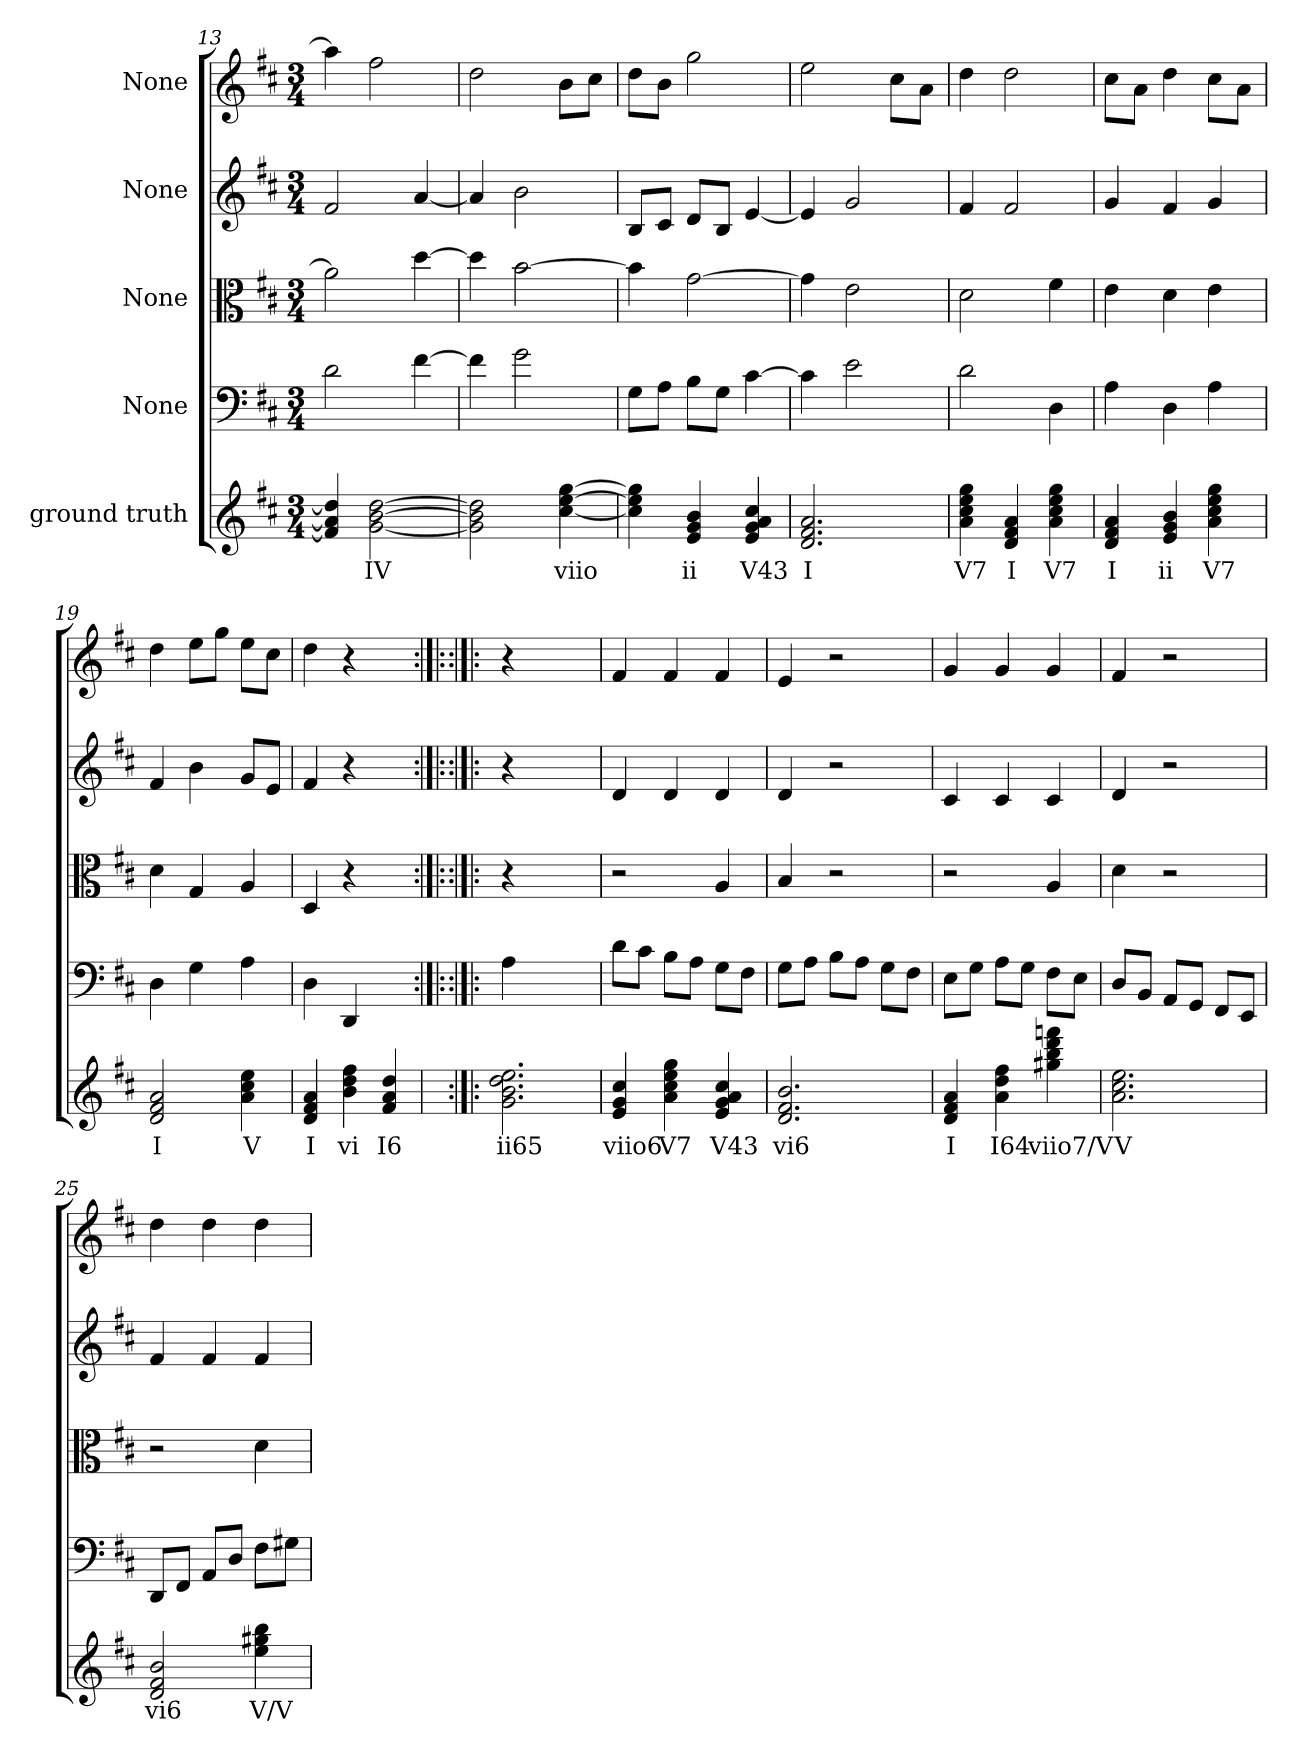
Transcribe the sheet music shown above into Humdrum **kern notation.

**kern	**text	**kern	**kern	**kern	**kern
*part5	*part5	*part4	*part3	*part2	*part1
*staff5	*staff5	*staff4	*staff3	*staff2	*staff1
*I"ground truth	*	*I"None	*I"None	*I"None	*I"None
*	*	*clefF4	*clefC3	*clefG2	*clefG2
*k[f#c#]	*	*k[f#c#]	*k[f#c#]	*k[f#c#]	*k[f#c#]
*M3/4	*	*M3/4	*M3/4	*M3/4	*M3/4
=13	=13	=13	=13	=13	=13
4f#] 4a] 4dd]	.	2d\	2a\]	2f#/	4aa\]
[2g [2b [2dd	IV	.	.	.	2ff#\
.	.	[4f#\	[4dd\	[4a/	.
=14	=14	=14	=14	=14	=14
2g] 2b] 2dd]	.	4f#\]	4dd\]	4a/]	2dd\
.	.	2g\	[2b\	2b\	.
[4cc# [4ee [4gg	viio	.	.	.	8b\L
.	.	.	.	.	8cc#\J
=15	=15	=15	=15	=15	=15
4cc#] 4ee] 4gg]	.	8G\L	4b\]	8B/L	8dd\L
.	.	8A\J	.	8c#/J	8b\J
4e 4g 4b	ii	8B\L	[2g\	8d/L	2gg\
.	.	8G\J	.	8B/J	.
4e 4g 4a 4cc#	V43	[4c#\	.	[4e/	.
=16	=16	=16	=16	=16	=16
2.d 2.f# 2.a	I	4c#\]	4g\]	4e/]	2ee\
.	.	2e\	2e\	2g/	.
.	.	.	.	.	8cc#\L
.	.	.	.	.	8a\J
!!LO:LB:g=z
=17	=17	=17	=17	=17	=17
4a 4cc# 4ee 4gg	V7	2d\	2d\	4f#/	4dd\
4d 4f# 4a	I	.	.	2f#/	2dd\
4a 4cc# 4ee 4gg	V7	4D\	4f#\	.	.
=18	=18	=18	=18	=18	=18
4d 4f# 4a	I	4A\	4e\	4g/	8cc#\L
.	.	.	.	.	8a\J
4e 4g 4b	ii	4D\	4d\	4f#/	4dd\
4a 4cc# 4ee 4gg	V7	4A\	4e\	4g/	8cc#\L
.	.	.	.	.	8a\J
=19	=19	=19	=19	=19	=19
2d 2f# 2a	I	4D\	4d\	4f#/	4dd\
.	.	4G\	4G/	4b\	8ee\L
.	.	.	.	.	8gg\J
4a 4cc# 4ee	V	4A\	4A/	8g/L	8ee\L
.	.	.	.	8e/J	8cc#\J
=20	=20	=20	=20	=20	=20
4d 4f# 4a	I	4D\	4D/	4f#/	4dd\
4b 4dd 4ff#	vi	4DD/	4r	4r	4r
4f# 4a 4dd	I6	4ryy	4ryy	4ryy	4ryy
=20X202	=20X202:|!|:	=20X202:|!|:	=20X202:|!|:	=20X202:|!|:	=20X202:|!|:
2.g 2.b 2.dd 2.ee	ii65	4A\	4r	4r	4r
.	.	2ryy	2ryy	2ryy	2ryy
=21	=21	=21	=21	=21	=21
4e 4g 4cc#	viio6	8d\L	2r	4d/	4f#/
.	.	8c#\J	.	.	.
4a 4cc# 4ee 4gg	V7	8B\L	.	4d/	4f#/
.	.	8A\J	.	.	.
4e 4g 4a 4cc#	V43	8G\L	4A/	4d/	4f#/
.	.	8F#\J	.	.	.
=22	=22	=22	=22	=22	=22
2.d 2.f# 2.b	vi6	8G\L	4B/	4d/	4e/
.	.	8A\J	.	.	.
.	.	8B\L	2r	2r	2r
.	.	8A\J	.	.	.
.	.	8G\L	.	.	.
.	.	8F#\J	.	.	.
=23	=23	=23	=23	=23	=23
4d 4f# 4a	I	8E\L	2r	4c#/	4g/
.	.	8G\J	.	.	.
4a 4dd 4ff#	I64	8A\L	.	4c#/	4g/
.	.	8G\J	.	.	.
4gg#X 4bb 4ddd 4fffn	viio7/V	8F#\L	4A/	4c#/	4g/
.	.	8E\J	.	.	.
!!LO:PB:g=z
=24	=24	=24	=24	=24	=24
2.a 2.cc# 2.ee	V	8D/L	4d\	4d/	4f#/
.	.	8BB/J	.	.	.
.	.	8AA/L	2r	2r	2r
.	.	8GG/J	.	.	.
.	.	8FF#/L	.	.	.
.	.	8EE/J	.	.	.
=25	=25	=25	=25	=25	=25
2d 2f# 2b	vi6	8DD/L	2r	4f#/	4dd\
.	.	8FF#/J	.	.	.
.	.	8AA/L	.	4f#/	4dd\
.	.	8D/J	.	.	.
4ee 4gg#X 4bb	V/V	8F#\L	4d\	4f#/	4dd\
.	.	8G#X\J	.	.	.
=	=	=	=	=	=
*-	*-	*-	*-	*-	*-
